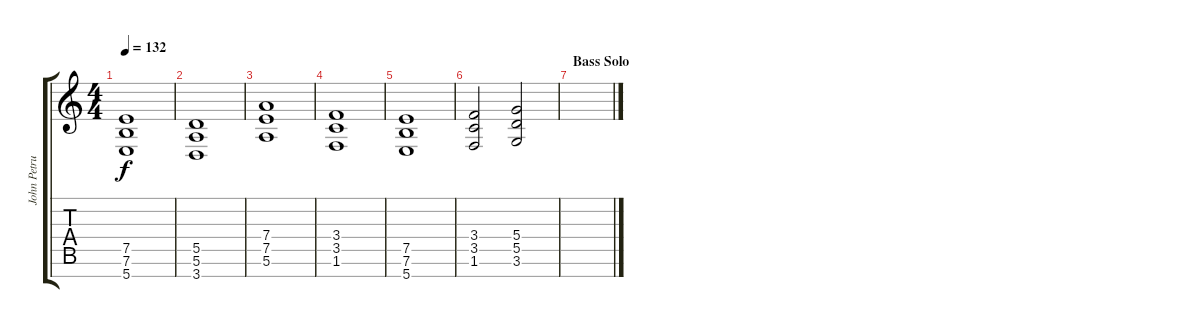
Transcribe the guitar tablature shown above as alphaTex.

\track ("John Petrucci Guitar 2" "John Petru") {instrument distortionguitar}
\staff {score tabs}
\tuning (E4 B3 G3 D3 A2 E2 B1) {hide}
\ts (4 4)
\tempo 132
\clef g2
\ks c
(7.5 7.6 5.7).1{dy f} |
(5.5 5.6 3.7).1 |
(7.4 7.5 5.6).1 |
(3.4 3.5 1.6).1 |
(7.5 7.6 5.7).1 |
(3.4 3.5 1.6).2 (5.4 5.5 3.6).2 |
\section ("" "Bass Solo")
